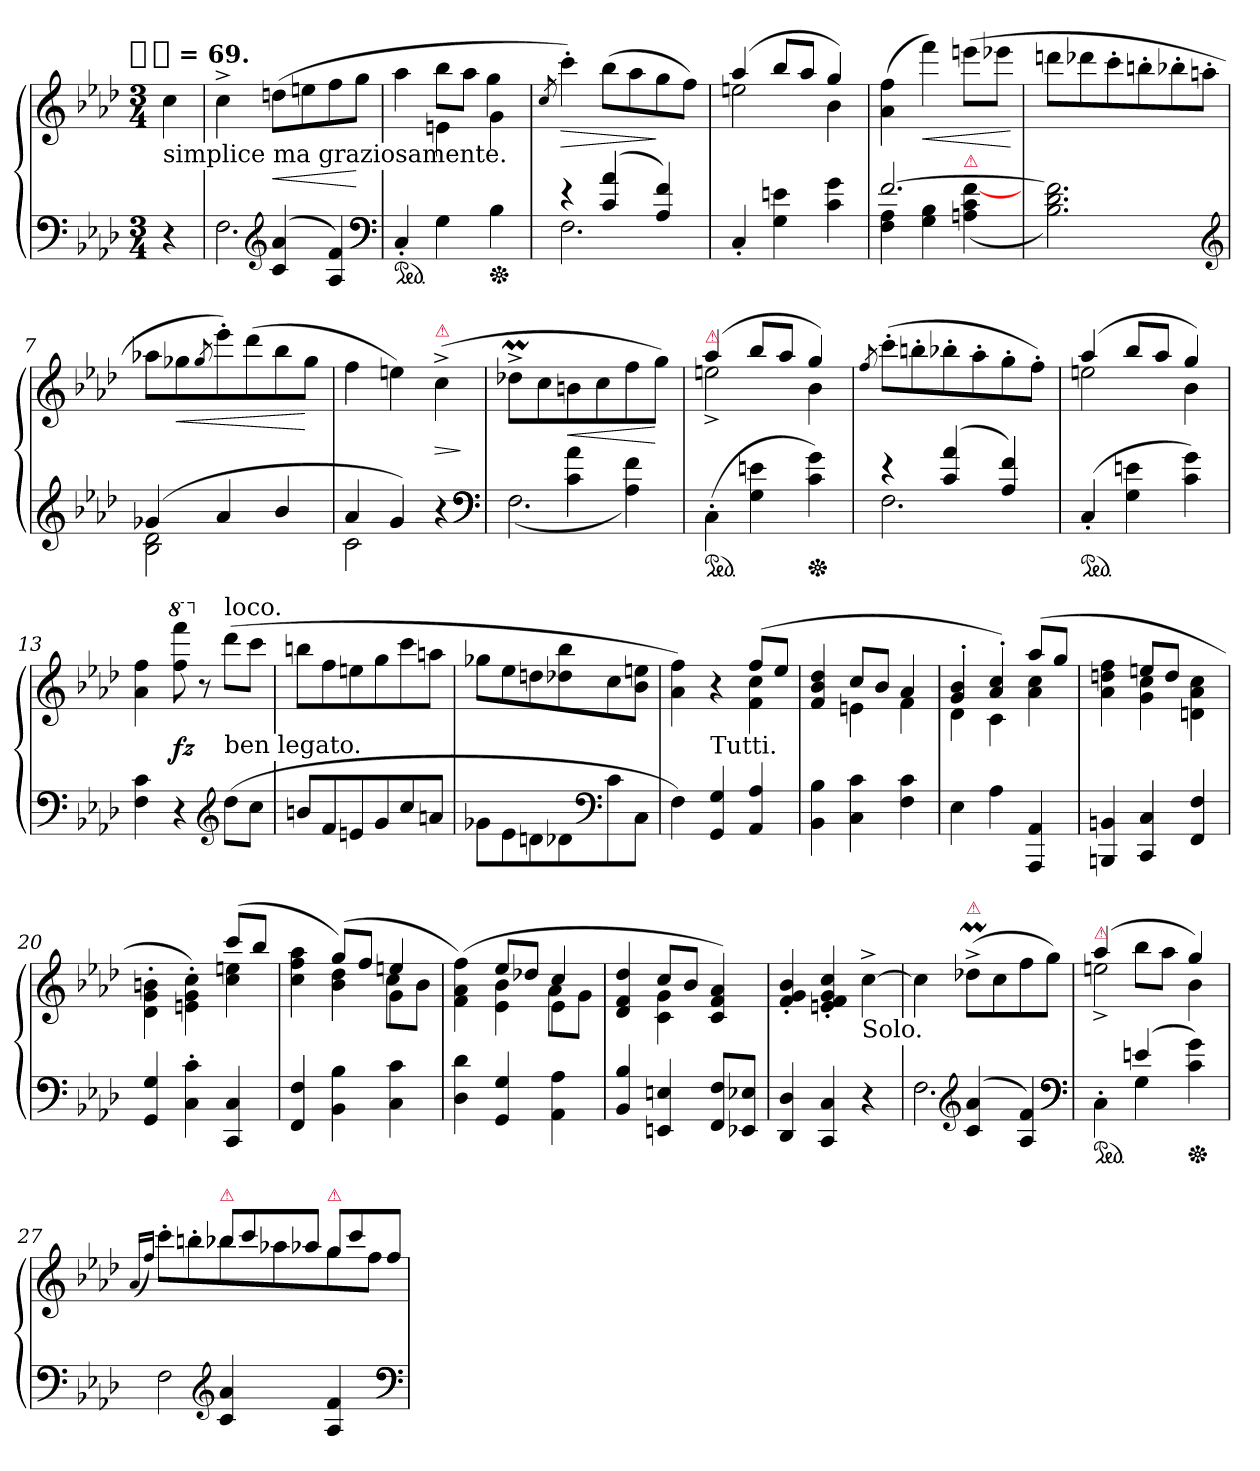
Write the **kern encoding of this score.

**kern	**kern	**dynam
*part1	*part1	*part1
*staff2	*staff1	*staff1/2
*clefF4	*clefG2	*
*k[b-e-a-d-]	*k[b-e-a-d-]	*
*f:	*f:	*
!!LO:TX:omd:t=[half-dot] = 69.
*M3/4	*M3/4	*
*MM207	*MM207	*
=	=	=
!	!LO:TX:b:t=simplice ma graziosamente.	!
4r	4cc	.
=1	=1	=1
*^	*	*
4ryy	2.F	4cc^>	.
*clefG2	*	*	*
(<4c 4a-	.	(>8ddnL	<
.	.	8een	.
4A- 4f)	.	8ff	.
.	.	8ggJ	[
*v	*v	*	*
*clefF4	*	*
=2	=2	=2
*	*^	*
!LO:TX:a:color=crimson:t=⚠	!	!	!
*ped	*	*	*
4C'<	4ryy	4aa-	.
4G	4en\	8bb-L	.
.	.	8aa-J	.
*Xped	*	*	*
4B-	4g\	4gg	.
*	*v	*v	*
=3	=3	=3
.	8qcc/	.
*^	*	*
4re	2.F	4ccc'>)	>
(<4c 4a-	.	(>8bb-L	.
.	.	8aa-	.
4A- 4f)	.	8gg	]
.	.	8ffJ)	.
*v	*v	*	*
=4	=4	=4
*	*^	*
4C'<	(>4aa-	2een	.
4G 4en	8bb-L	.	.
.	8aa-J	.	.
4c 4g	4gg)	4b-	.
*	*v	*v	*
=5	=5	=5
*^	*	*
[2.f	4F 4A-	(>4a- 4ff	.
!	!	!	!LO:HP:b
.	4G 4B-	4fff)	<
!	!LO:TX:a:color=crimson:t=⚠	!	!
.	(>4An 4c [4f	(8eeenL	.
.	.	8eee-XJ	.
*v	*v	*	*
.	.	[
=6	=6	=6
2.B- 2.d- 2.f])	8dddnL	.
.	8ddd-X	.
.	8ccc'>	.
.	8bbn'>	.
.	8bb-X'>	.
.	8aan'>J	.
*clefG2	*	*
=7	=7	=7
*^	*	*
(>4g-X	2B- 2d-	8aa-XL	.
!	!	!	!LO:HP:b
.	.	8gg-X	<
.	.	8qgg-/	.
4a-	.	8eee-'>)	.
.	.	(>8ddd-	.
4b-/	4ryy	8bb-	.
.	.	8gg-J	[
=8	=8	=8	=8
4a-	2c	4ff	.
4g)	.	4een)	.
!	!	!LO:TX:a:color=crimson:t=⚠	!
4r	4ryy	(>4cc^<	>
*v	*v	*	*
*clefF4	*	*
.	.	]
=9	=9	=9
*^	*	*
4ryy	(>2.F	8dd-XM^<L	.
.	.	8cc	.
4c\ 4a-\	.	8bn	<
.	.	8cc	.
4A-\ 4f\)	.	8ff	.
.	.	8ggJ)	[
*v	*v	*	*
=10	=10	=10
*	*^	*
!	!LO:TX:a:color=crimson:t=⚠	!	!
*ped	*	*	*
(>4C'>\	(>4aa-	2een^<	.
4G 4en	8bb-L	.	.
.	8aa-J	.	.
*Xped	*	*	*
4c 4g)	4gg)	4b-	.
*	*v	*v	*
=11	=11	=11
.	8qff/	.
*^	*	*
4re	2.F	(>8ccc'>L	.
.	.	8bbn'>	.
(<4c 4a-	.	8bb-X'>	.
.	.	8aa-'>	.
4A- 4f)	.	8gg'>	.
.	.	8ff'>J)	.
*v	*v	*	*
=12	=12	=12
*	*^	*
*ped	*	*	*
(>4C'	(>4aa-	2een	.
4G 4en	8bb-L	.	.
.	8aa-J	.	.
4c 4g)	4gg)	4b-	.
*	*v	*v	*
=13	=13	=13
4F 4c	4a- 4ff	.
*	*8va	*
4r	8fff 8ffff	fz
*	*X8va	*
.	8r	.
*clefG2	*	*
!	!LO:TX:a:t=loco.	!
!LO:TX:a:t=ben legato.	!	!
(>8dd-L	(>8ddd-L	.
8ccJ	8cccJ	.
=14	=14	=14
8bnL	8bbnL	.
8f	8ff	.
8en	8een	.
8g	8gg	.
8cc	8ccc	.
8anJ	8aanJ	.
=15	=15	=15
8g-X\L	8gg-XL	.
8e-	8ee-	.
8dn	8ddn	.
8d-X	8dd-X 8bb-	.
*clefF4	*	*
8c	8cc	.
8CJ	8b- 8eenJ	.
=16	=16	=16
*	*^	*
4F)	4ryy	4a- 4ff)	.
!	!LO:TX:b:t=Tutti.	!	!
4GG!/ 4G!/	4ryy	4r	.
4AA-!/ 4A-!/	(>8ff!L	4f! 4cc!	.
.	8ee-!J	.	.
=17	=17	=17	=17
4BB-! 4B-!	4ryy	4f!/ 4b-!/ 4dd-!/	.
4C! 4c!	8cc!L	4en!	.
.	8b-!J	.	.
4F! 4c!	4a-!	4f!	.
=18	=18	=18	=18
4E-!	4g!'> 4b-!'>	4d-!	.
4A-!	4a-!'> 4cc!'>)	4c!	.
4AAA-! 4AA-!	(>8aa-!L	4a-! 4cc!	.
.	8gg!J	.	.
=19	=19	=19	=19
4BBBn! 4BBn!	4ryy	4a-! 4ddn! 4ff!	.
4CC! 4C!	8een!L	4g! 4cc!	.
.	8dd!J	.	.
4FF! 4F!	4ryy	4dn!\ 4a-!\ 4cc!\	.
=20	=20	=20	=20
4GG!/ 4G!/	4ryy	4d-!'>\ 4g!'>\ 4bn!'>\	.
4C!' 4c!'	4ryy	4en!'>\ 4g!'>\ 4cc!'>\)	.
4CC! 4C!	(>8ccc!L	4cc! 4een!	.
.	8bb-!J	.	.
=21	=21	=21	=21
*	*	*^	*
4FF! 4F!	4ryy	4cc! 4ff! 4aa-!	4ryy	.
4BB-! 4B-!	(>8gg!L)	4b-! 4dd-!	4ryy	.
.	8ff!J	.	.	.
4C! 4c!	4een!	4g!	8cc!\L	.
.	.	.	8b-!J	.
=22	=22	=22	=22	=22
4D-! 4d-!	4ryy	(>4f! 4a-! 4ff!)	4ryy	.
4GG! 4G!	8ee-!L	4e-! 4b-!	4ryy	.
.	8dd-X!J	.	.	.
4AA-! 4A-!	4cc!	4e-!	8a-!\L	.
.	.	.	8g!J	.
*	*	*v	*v	*
=23	=23	=23	=23
4BB-!/ 4B-!/	4ryy	4d-! 4f! 4dd-!	.
4EEn! 4En!	4c!\ 4g!\	8cc!/L	.
.	.	8b-!J	.
8FF! 8F!L	4ryy	4c!/ 4f!/ 4a-!/)	.
8EE-X! 8E-X!J	.	.	.
*	*v	*v	*
=24	=24	=24
4DD-! 4D-!	4f!'< 4g!'< 4b-!'<	.
4CC! 4C!	4en!' 4f!' 4g!' 4cc!'	.
!	!LO:TX:b:t=Solo.	!
4r	[4cc^>	.
=25	=25	=25
*^	*	*
4ryy	2.F	4cc]	.
*clefG2	*	*	*
!	!	!LO:TX:a:color=crimson:t=⚠	!
(<4c 4a-	.	(>8dd-XM^<L	.
.	.	8cc	.
4A- 4f)	.	8ff	.
.	.	8ggJ)	.
*clefF4	*	*	*
=26	=26	=26	=26
*	*	*^	*
!	!	!LO:TX:a:color=crimson:t=⚠	!	!
*ped	*	*	*	*
4ryy	4C'>\	(>4aa-	2een^<	.
(>4en	4G	8bb-\L	.	.
.	.	8aa-J	.	.
*Xped	*	*	*	*
4ryy	4c 4g)	4gg)	4b-	.
=27	=27	=27	=27	=27
.	.	(<16qqa-/LL	.	.
.	.	16qqff/JJ)	.	.
4ryy	2F	4ryy	8ccc'L	.
.	.	.	8bbn'	.
*clefG2	*	*	*	*
*	*	*Xtuplet	*	*
!	!	!LO:TX:a:color=crimson:t=⚠	!	!
4c 4a-	.	12bb-XL	8bb-X	.
.	.	12ccc	.	.
.	.	.	8aa-X	.
.	.	12aa-XJ	.	.
!	!	!LO:TX:a:color=crimson:t=⚠	!	!
4A- 4f	4ryy	12ggL	8gg	.
.	.	12ccc	.	.
.	.	.	8ffJ	.
.	.	12ffJ	.	.
*v	*v	*	*	*
*	*v	*v	*
*clefF4	*	*
=	=	=
*-	*-	*-
